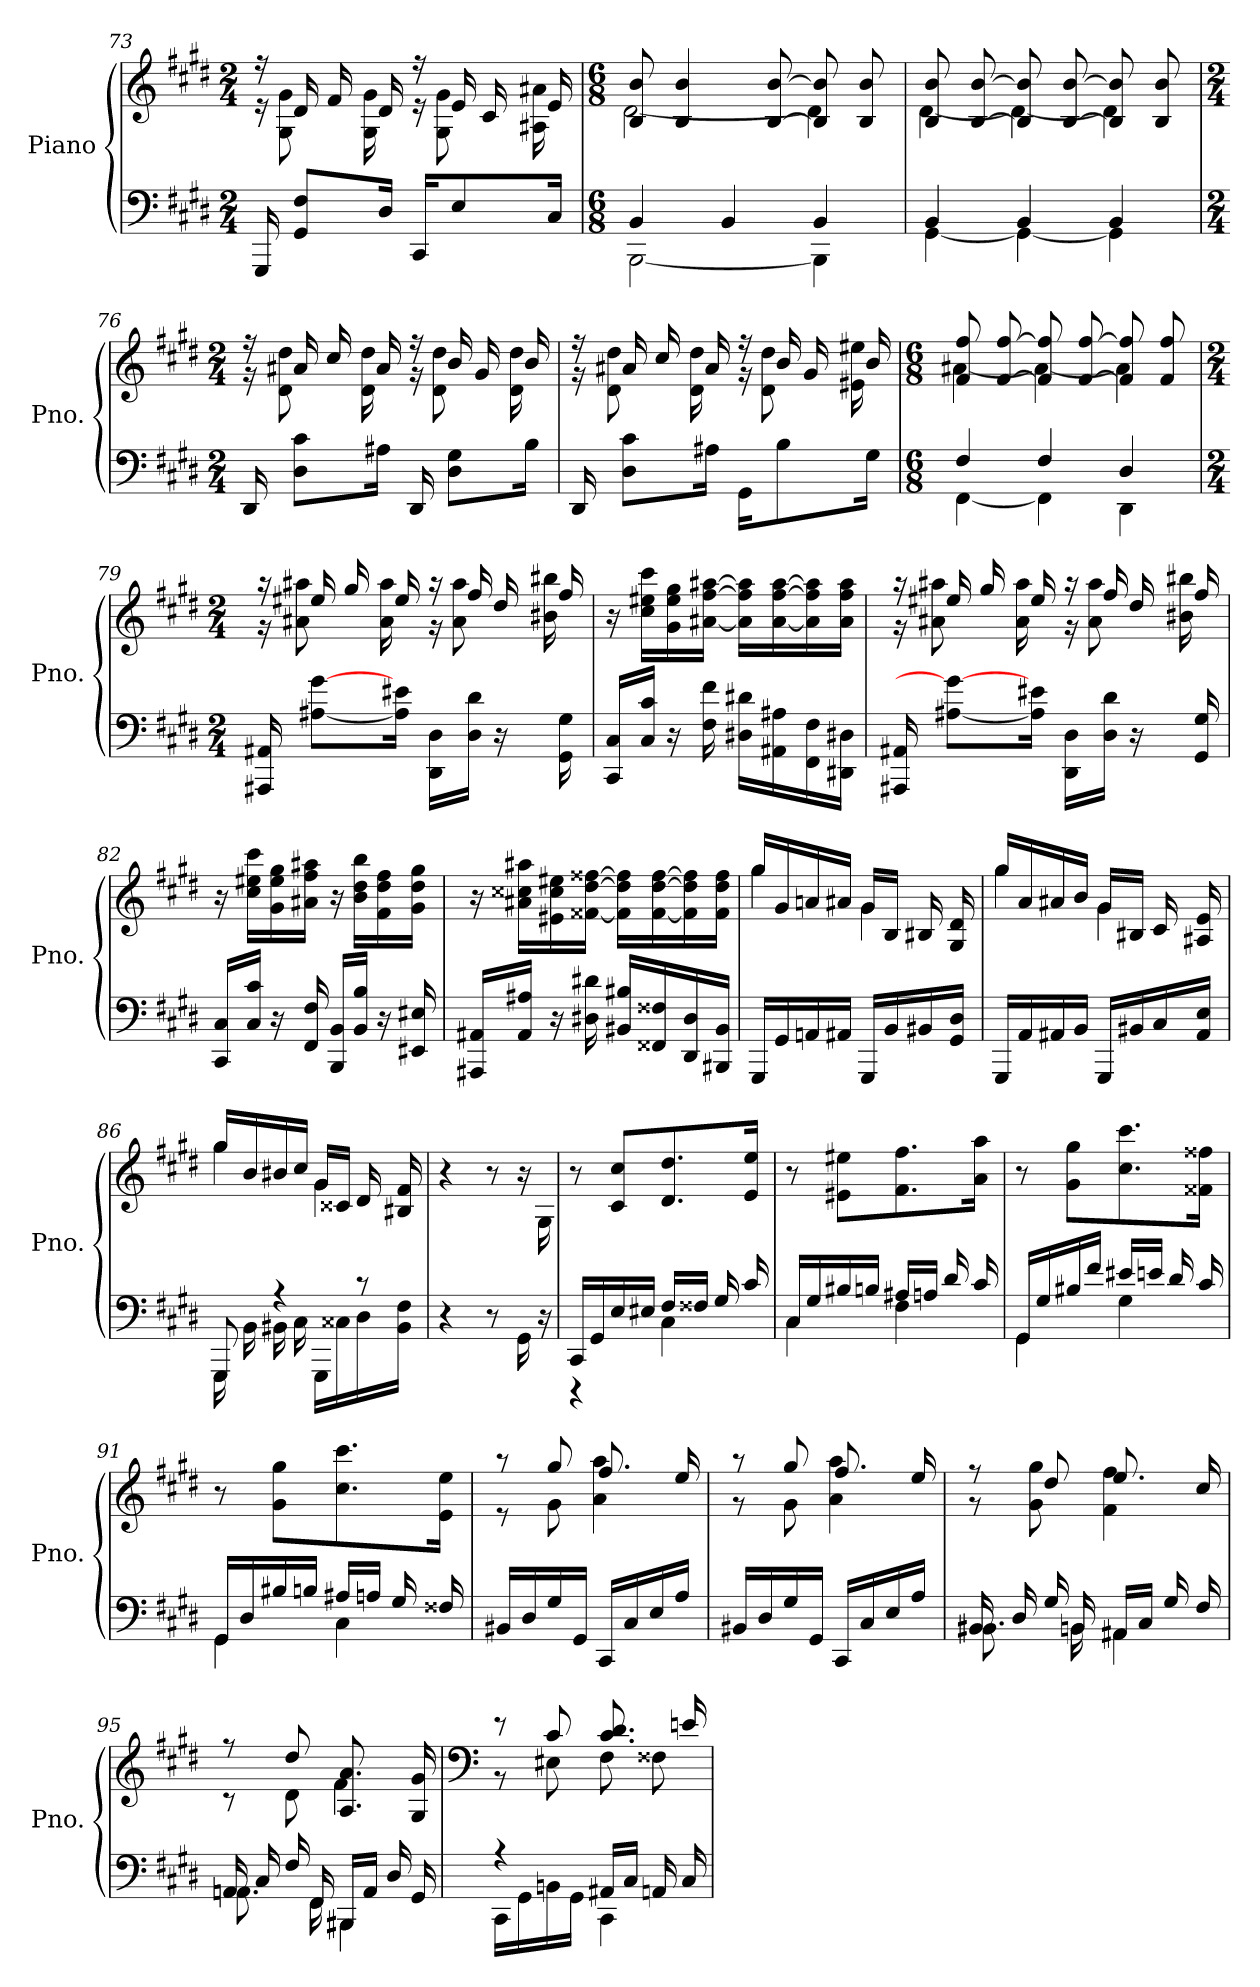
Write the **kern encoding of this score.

**kern	**kern
*part1	*part1
*staff2	*staff1
*I"Piano	*
*I'Pno.	*
*clefF4	*clefG2
*k[f#c#g#d#]	*k[f#c#g#d#]
*M2/4	*M2/4
=73	=73
*	*^
16GGG#/	16r	16r
8GG#/ 8F#/L	16d#/	8G#\ 8g#\
.	16f#/	.
16D#/Jk	16d#/	16G#\ 16g#\
16CC#/KL	16r	16r
8E/	16e/	8G#\ 8g#\
.	16c#/	.
16C#/Jk	16e/	16A#X\ 16a#X\
!!LO:LB:g=z	!!
=74	=74	=74
*M6/8	*M6/8	*
*^	*	*
4BB/	[2BBB\	8B/ 8b/	[2d#\
.	.	4B/ 4b/	.
4BB/	.	.	.
.	.	[8B/ [8b/	.
4BB/	4BBB\]	8B/] 8b/]	4d#\]
.	.	8B/ 8b/	.
=75	=75	=75	=75
4BB/	[4GG#\	8B/ 8b/	[4d#\
.	.	[8B/ [8b/	.
4BB/	4GG#\_	8B/] 8b/]	4d#\_
.	.	[8B/ [8b/	.
4BB/	4GG#\]	8B/] 8b/]	4d#\]
.	.	8B/ 8b/	.
*v	*v	*	*
=76	=76	=76
*M2/4	*M2/4	*
16DD#/	16r	16r
8D#\ 8c#\L	16a#X/	8d#\ 8dd#\
.	16cc#/	.
16A#X\Jk	16a#/	16d#\ 16dd#\
16DD#/	16r	16r
8D#\ 8G#\L	16b/	8d#\ 8dd#\
.	16g#/	.
16B\Jk	16b/	16d#\ 16dd#\
!!LO:LB:g=z	!!
=77	=77	=77
16DD#/	16r	16r
8D#\ 8c#\L	16a#X/	8d#\ 8dd#\
.	16cc#/	.
16A#X\Jk	16a#/	16d#\ 16dd#\
16GG#\KL	16r	16r
8B\	16b/	8d#\ 8dd#\
.	16g#/	.
16G#\Jk	16b/	16e#X\ 16ee#X\
=78	=78	=78
*M6/8	*M6/8	*
*^	*	*
4F#/	[4FF#\	8f#/ 8ff#/	[4a#X\
.	.	[8f#/ [8ff#/	.
4F#/	4FF#\]	8f#/] 8ff#/]	4a#\_
.	.	[8f#/ [8ff#/	.
4D#/	4DD#\	8f#/] 8ff#/]	4a#\]
.	.	8f#/ 8ff#/	.
*v	*v	*	*
!!LO:PB:g=z	!!
=79	=79	=79
*M2/4	*M2/4	*
16AAA#X/ 16AA#X/	16r	16r
[8A#X\ [8g#\L	16ee#X/	8a#X\ 8aa#X\
.	16gg#/	.
16A#\] 16e#X\Jk	16ee#/	16a#\ 16aa#\
16DD#\ 16D#\LL	16r	16r
16D#\ 16d#\JJ	16ff#/	8a#\ 8aa#\
16r	16dd#/	.
16GG#\ 16G#\	16ff#/	16b#X\ 16bb#X\
*	*v	*v
=80	=80
16CC#/ 16C#/LL	16r
16C#/ 16c#/JJ	16cc#\ 16ee#X\ 16ccc#\LL
16r	16g#\ 16ee#\ 16gg#\
16F#\ 16f#\	[16a#X\ [16ff#\ [16aa#X\JJ
16D#X\ 16d#X\LL	16a#\] 16ff#\] 16aa#\]LL
16AA#X\ 16A#X\	[16a#\ [16ff#\ [16aa#\
16FF#\ 16F#\	16a#\] 16ff#\] 16aa#\]
16DD#X\ 16D#X\JJ	16a#\ 16ff#\ 16aa#\JJ
!!LO:LB:g=z
=81	=81
*	*^
16AAA#X/ 16AA#X/	16r	16r
[8A#X\ 8g#\_L	16ee#X/	8a#X\ 8aa#X\
.	16gg#/	.
16A#\] 16e#X\Jk	16ee#/	16a#\ 16aa#\
16DD#\ 16D#\LL	16r	16r
16D#\ 16d#\JJ	16ff#/	8a#\ 8aa#\
16r	16dd#/	.
16GG#/ 16G#/	16ff#/	16b#X\ 16bb#X\
*	*v	*v
=82	=82
16CC#/ 16C#/LL	16r
16C#/ 16c#/JJ	16cc#\ 16ee#X\ 16ccc#\LL
16r	16g#\ 16ee#\ 16gg#\
16FF#/ 16F#/	16a#X\ 16ff#\ 16aa#X\JJ
16BBB/ 16BB/LL	16r
16BB/ 16B/JJ	16b\ 16dd#\ 16bb\LL
16r	16f#\ 16dd#\ 16ff#\
16EE#X/ 16E#X/	16g#\ 16dd#\ 16gg#\JJ
!!LO:LB:g=z
=83	=83
16AAA#X/ 16AA#X/LL	16r
16AA#/ 16A#X/JJ	16a#X\ 16cc##X\ 16aa#X\LL
16r	16e#X\ 16cc##\ 16ee#X\
16D#X\ 16d#X\	[16f##X\ [16dd#\ [16ff##X\JJ
16BB#X/ 16B#X/LL	16f##\] 16dd#\] 16ff##\]LL
16FF##X/ 16F##X/	[16f##\ [16dd#\ [16ff##\
16DD#/ 16D#/	16f##\] 16dd#\] 16ff##\]
16BBB#X/ 16BB#/JJ	16f##\ 16dd#\ 16ff##\JJ
=84	=84
*	*^
16GGG#/LL	16gg#/LL	4gg#\
16GG#/	16g#/	.
16AAn/	16an/	.
16AA#X/JJ	16a#X/JJ	.
16GGG#/LL	16g#/LL	4g#\
16BB/	16B/JJ	.
16BB#X/	16B#X/	.
16GG#/ 16D#/JJ	16G#/ 16d#/	.
=85	=85	=85
16GGG#/LL	16gg#/LL	4gg#\
16AA/	16a/	.
16AA#X/	16a#X/	.
16BB/JJ	16b/JJ	.
16GGG#/LL	16g#/LL	4g#\
16BB#X/	16B#X/JJ	.
16C#/	16c#/	.
16AA#/ 16E/JJ	16A#X/ 16e/	.
!!LO:LB:g=z	!!
=86	=86	=86
*^	*	*
8GGG#/	16GGG#\	16gg#/LL	4gg#\
.	16BB\	16b/	.
4r	16BB#X\	16b#X/	.
.	16C#\	16cc#/JJ	.
.	16GGG#\LL	16g#/LL	4g#\
.	16C##X\	16c##X/JJ	.
8r	16D#\	16d#/	.
.	16BB#\ 16F#\JJ	16B#X/ 16f#/	.
*v	*v	*	*
*	*v	*v
=87	=87
4r	4r
8r	8r
16GG#\	16r
16r	16G#\
=88	=88
*^	*
16CC#/LL	4r	8r
16GG#/	.	.
16E/	.	8c#/ 8cc#/L
16E#X/JJ	.	.
16F#/LL	4C#\	8.d#/ 8.dd#/
16F##X/JJ	.	.
16G#/	.	.
16c#/	.	16e/ 16ee/Jk
=89	=89	=89
16C#/LL	4C#\	8r
16G#/	.	.
16B#X/	.	8e#X\ 8ee#X\L
16Bn/JJ	.	.
16A#X/LL	4F#\	8.f#\ 8.ff#\
16An/JJ	.	.
16d#/	.	.
16c#/	.	16a\ 16aa\Jk
!!LO:LB:g=z
=90	=90	=90
16GG#/LL	4GG#\	8r
16G#/	.	.
16B#X/	.	8g#\ 8gg#\L
16f#/JJ	.	.
16e#X/LL	4G#\	8.cc#\ 8.ccc#\
16en/JJ	.	.
16d#/	.	.
16c#/	.	16f##X\ 16ff##X\Jk
=91	=91	=91
16GG#/LL	4GG#\	8r
16D#/	.	.
16B#X/	.	8g#\ 8gg#\L
16Bn/JJ	.	.
16A#X/LL	4C#\	8.cc#\ 8.ccc#\
16An/JJ	.	.
16G#/	.	.
16F##X/	.	16e\ 16ee\Jk
*v	*v	*
=92	=92
*	*^
16BB#X/LL	8r	8r
16D#/	.	.
16G#/	8gg#/	8g#\
16GG#/JJ	.	.
16CC#/LL	8.ff#/	4a\ 4aa\
16C#/	.	.
16E/	.	.
16A/JJ	16ee/	.
=93	=93	=93
16BB#X/LL	8r	8r
16D#/	.	.
16G#/	8gg#/	8g#\
16GG#/JJ	.	.
16CC#/LL	8.ff#/	4a\ 4aa\
16C#/	.	.
16E/	.	.
16A/JJ	16ee/	.
!!LO:PB:g=z	!!
=94	=94	=94
*^	*	*
16BB#X/	8.BB#\	8r	8r
16D#/	.	.	.
16G#/	.	8dd#/	8g#\ 8gg#\
16BBn/	16BB\	.	.
16AA#X/LL	4AA#\	8.ee/	4f#\ 4ff#\
16C#/JJ	.	.	.
16G#/	.	.	.
16F#/	.	16cc#/	.
=95	=95	=95	=95
16AAn/	8.AAn\	8r	8r
16C#/	.	.	.
16F#/	.	8dd#/	8d#\
16FF#/	16FF#\	.	.
16BBB#X/LL	4BBB#\	8.A/ 8.a/	4f#\
16AA/JJ	.	.	.
16D#/	.	.	.
16GG#/	.	16G#/ 16g#/	.
=96	=96	=96	=96
*	*	*clefF4	*
4r	16CC#\LL	8r	8r
.	16GG#\	.	.
.	16BBn\	8c#/	8E#X\
.	16GG#\JJ	.	.
16AA#X/LL	4CC#\	8.c#/ 8.d#/	8F#\
16C#/JJ	.	.	.
16AAn/	.	.	8F##X\
16C#/	.	16en/	.
*v	*v	*	*
*	*v	*v
=	=
*-	*-
